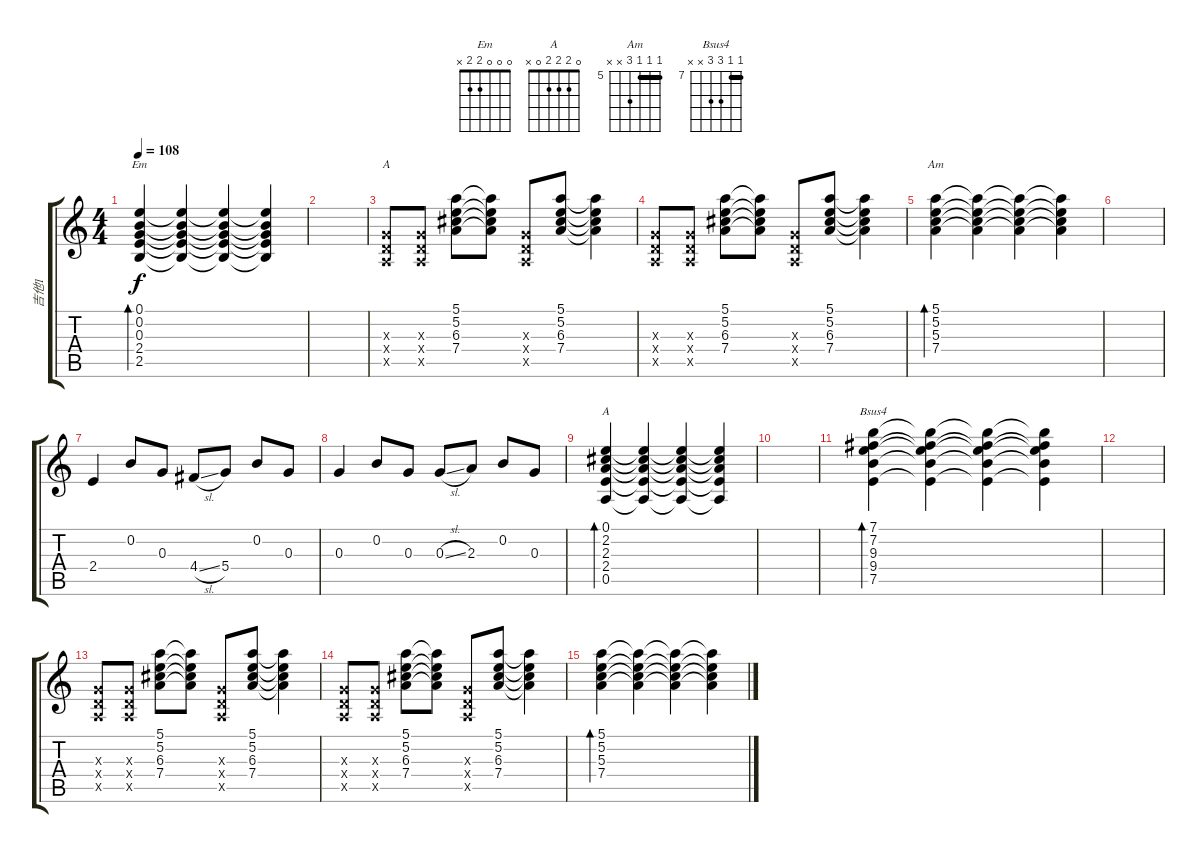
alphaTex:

\track ("吉他1" "吉他1") {instrument acousticguitarsteel}
\staff {score tabs}
\tuning (E4 B3 G3 D3 A2 E2) {hide}
\chord ("Em" 0 0 0 2 2 x)
\chord ("A" 5 5 6 7 7 5) {firstfret 5 barre 5}
\chord ("Am" 5 5 5 7 x x) {firstfret 5 barre 5}
\chord ("A" 0 2 2 2 0 x)
\chord ("Bsus4" 7 7 9 9 x x) {firstfret 7 barre 7}
\ts (4 4)
\tempo 108
\clef g2
\ks c
(0.1 0.2 0.3 2.4 2.5).4{bd 60 ch "Em" dy f} (0.1{t} 0.2{t} 0.3{t} 2.4{t} 2.5{t}).4 (0.1{t} 0.2{t} 0.3{t} 2.4{t} 2.5{t}).4 (0.1{t} 0.2{t} 0.3{t} 2.4{t} 2.5{t}).4 |
|
(0.3{x} 0.4{x} 0.5{x}).8{ch "A"} (0.3{x} 0.4{x} 0.5{x}).8 (5.1 5.2 6.3 7.4).8 (5.1{t} 5.2{t} 6.3{t} 7.4{t}).8 (0.3{x} 0.4{x} 0.5{x}).8 (5.1 5.2 6.3 7.4).8 (5.1{t} 5.2{t} 6.3{t} 7.4{t}).4 |
(0.3{x} 0.4{x} 0.5{x}).8 (0.3{x} 0.4{x} 0.5{x}).8 (5.1 5.2 6.3 7.4).8 (5.1{t} 5.2{t} 6.3{t} 7.4{t}).8 (0.3{x} 0.4{x} 0.5{x}).8 (5.1 5.2 6.3 7.4).8 (5.1{t} 5.2{t} 6.3{t} 7.4{t}).4 |
(5.1 5.2 5.3 7.4).4{bd 60 ch "Am"} (5.1{t} 5.2{t} 5.3{t} 7.4{t}).4 (5.1{t} 5.2{t} 5.3{t} 7.4{t}).4 (5.1{t} 5.2{t} 5.3{t} 7.4{t}).4 |
|
2.4.4 0.2.8 0.3.8 4.4{sl}.8 5.4.8 0.2.8 0.3.8 |
0.3.4 0.2.8 0.3.8 0.3{sl}.8 2.3.8 0.2.8 0.3.8 |
(0.1 2.2 2.3 2.4 0.5).4{bd 60 ch "A"} (0.1{t} 2.2{t} 2.3{t} 2.4{t} 0.5{t}).4 (0.1{t} 2.2{t} 2.3{t} 2.4{t} 0.5{t}).4 (0.1{t} 2.2{t} 2.3{t} 2.4{t} 0.5{t}).4 |
|
(7.1 7.2 9.3 9.4 7.5).4{bd 240 ch "Bsus4" instrument electricguitarjazz} (7.1{t} 7.2{t} 9.3{t} 9.4{t} 7.5{t}).4 (7.1{t} 7.2{t} 9.3{t} 9.4{t} 7.5{t}).4 (7.1{t} 7.2{t} 9.3{t} 9.4{t} 7.5{t}).4 |
|
(0.3{x} 0.4{x} 0.5{x}).8 (0.3{x} 0.4{x} 0.5{x}).8 (5.1 5.2 6.3 7.4).8 (5.1{t} 5.2{t} 6.3{t} 7.4{t}).8 (0.3{x} 0.4{x} 0.5{x}).8 (5.1 5.2 6.3 7.4).8 (5.1{t} 5.2{t} 6.3{t} 7.4{t}).4 |
(0.3{x} 0.4{x} 0.5{x}).8 (0.3{x} 0.4{x} 0.5{x}).8 (5.1 5.2 6.3 7.4).8 (5.1{t} 5.2{t} 6.3{t} 7.4{t}).8 (0.3{x} 0.4{x} 0.5{x}).8 (5.1 5.2 6.3 7.4).8 (5.1{t} 5.2{t} 6.3{t} 7.4{t}).4 |
(5.1 5.2 5.3 7.4).4{bd 60} (5.1{t} 5.2{t} 5.3{t} 7.4{t}).4 (5.1{t} 5.2{t} 5.3{t} 7.4{t}).4 (5.1{t} 5.2{t} 5.3{t} 7.4{t}).4
